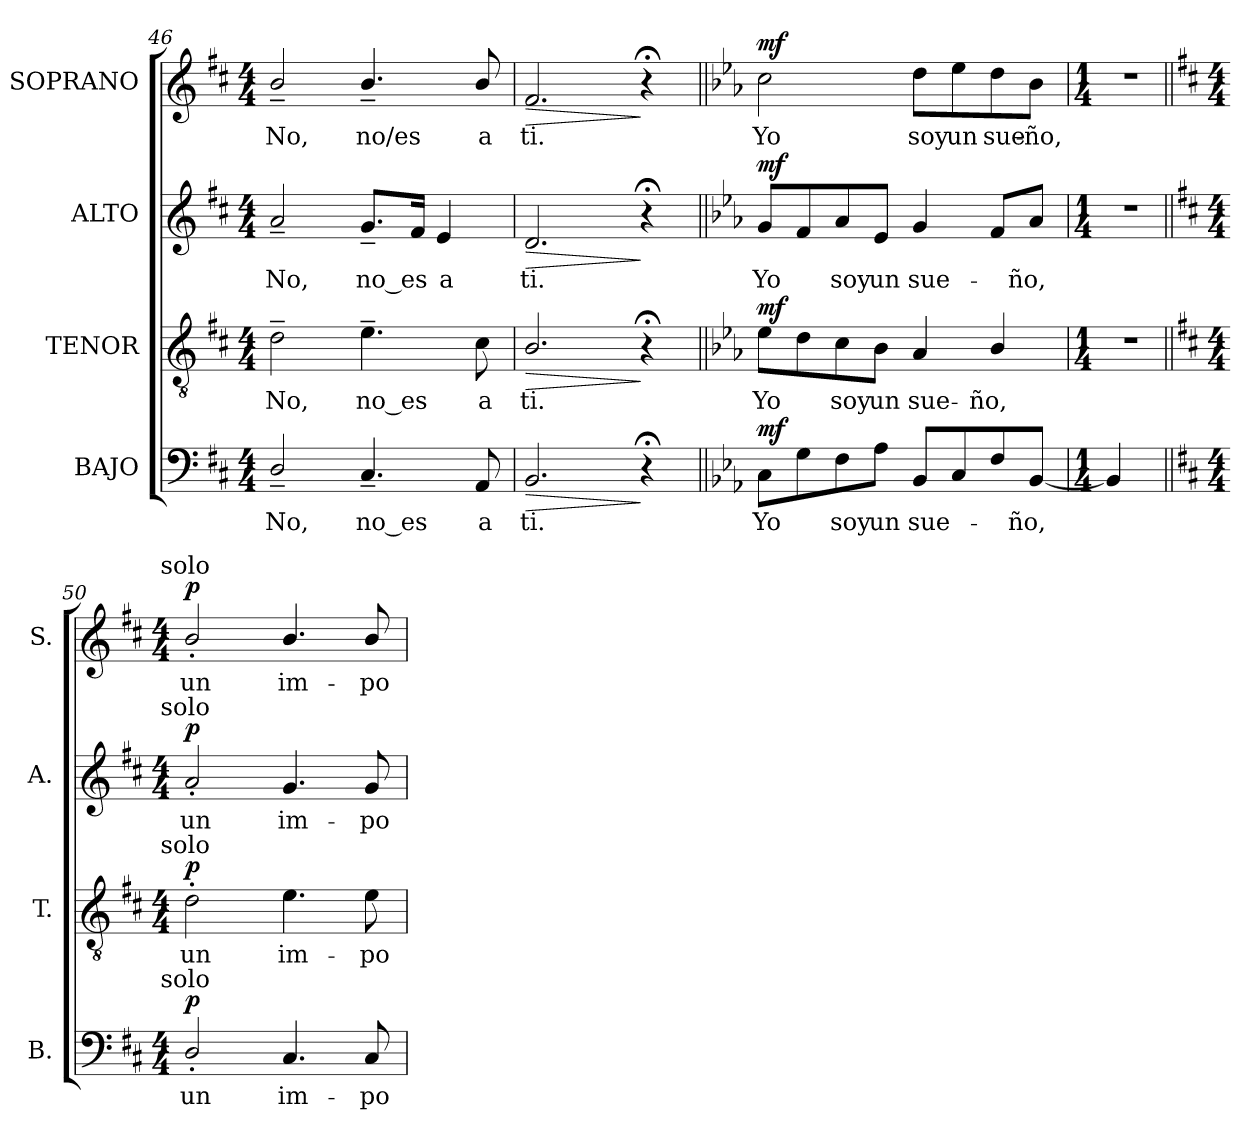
**kern	**text	**dynam	**kern	**text	**dynam	**kern	**text	**dynam	**kern	**text	**dynam
*part4	*part4	*part4	*part3	*part3	*part3	*part2	*part2	*part2	*part1	*part1	*part1
*staff4	*staff4	*staff4	*staff3	*staff3	*staff3	*staff2	*staff2	*staff2	*staff1	*staff1	*staff1
*I"BAJO	*	*	*I"TENOR	*	*	*I"ALTO	*	*	*I"SOPRANO	*	*
*I'B.	*	*	*I'T.	*	*	*I'A.	*	*	*I'S.	*	*
*clefF4	*	*	*clefGv2	*	*	*clefG2	*	*	*clefG2	*	*
*	*	*	*ITrd7c12	*	*	*	*	*	*	*	*
*k[f#c#]	*	*	*k[f#c#]	*	*	*k[f#c#]	*	*	*k[f#c#]	*	*
*D:	*	*	*D:	*	*	*D:	*	*	*D:	*	*
*M4/4	*	*	*M4/4	*	*	*M4/4	*	*	*M4/4	*	*
=46	=46	=46	=46	=46	=46	=46	=46	=46	=46	=46	=46
!	!LO:LY:b:color=#000000	!	!	!	!	!	!	!	!	!	!
!	!	!	!	!LO:LY:b:color=#000000	!	!	!	!	!	!	!
!	!	!	!	!	!	!	!LO:LY:b:color=#000000	!	!	!	!
!	!	!	!	!	!	!	!	!	!	!LO:LY:b:color=#000000	!
2D~i/	No,	.	2D~i\	No,	.	2a~i/	No,	.	2b~i/	No,	.
!	!LO:LY:b:color=#000000	!	!	!	!	!	!	!	!	!	!
!	!	!	!	!LO:LY:b:color=#000000	!	!	!	!	!	!	!
!	!	!	!	!	!	!	!LO:LY:b:color=#000000	!	!	!	!
!	!	!	!	!	!	!	!	!	!	!LO:LY:b:color=#000000	!
4.C#~i/	no_es	.	4.E~i\	no_es	.	8.g~i/L	no_es	.	4.b~i/	no/es	.
.	.	.	.	.	.	16f#i/Jk	.	.	.	.	.
!	!	!	!	!	!	!	!LO:LY:b:color=#000000	!	!	!	!
.	.	.	.	.	.	4ei/	a	.	.	.	.
!	!LO:LY:b:color=#000000	!	!	!	!	!	!	!	!	!	!
!	!	!	!	!LO:LY:b:color=#000000	!	!	!	!	!	!	!
!	!	!	!	!	!	!	!	!	!	!LO:LY:b:color=#000000	!
8AAi/	a	.	8C#i\	a	.	.	.	.	8bi/	a	.
=47	=47	=47	=47	=47	=47	=47	=47	=47	=47	=47	=47
!	!LO:LY:b:color=#000000	!LO:HP:b	!	!	!	!	!	!	!	!	!
!	!	!	!	!LO:LY:b:color=#000000	!LO:HP:b	!	!	!	!	!	!
!	!	!	!	!	!	!	!LO:LY:b:color=#000000	!LO:HP:b	!	!	!
!	!	!	!	!	!	!	!	!	!	!LO:LY:b:color=#000000	!LO:HP:b
2.BBi/	ti.	>	2.BBi/	ti.	>	2.di/	ti.	>	2.f#i/	ti.	>
4r;	.	]	4r;	.	]	4r;	.	]	4r;	.	]
=48||	=48||	=48||	=48||	=48||	=48||	=48||	=48||	=48||	=48||	=48||	=48||
*k[b-e-a-]	*	*	*k[b-e-a-]	*	*	*k[b-e-a-]	*	*	*k[b-e-a-]	*	*
*c:	*	*	*c:	*	*	*c:	*	*	*c:	*	*
!	!LO:LY:b:color=#000000	!	!	!	!	!	!	!	!	!	!
!	!	!	!	!LO:LY:b:color=#000000	!	!	!	!	!	!	!
!	!	!	!	!	!	!	!LO:LY:b:color=#000000	!	!	!	!
*	*	*	*	*	*	*	*	*	*MM60	*	*
!	!	!	!	!	!	!	!	!	!	!LO:LY:b:color=#000000	!
8Ci\L	Yo	mf	8E-i\L	Yo	mf	8gi/L	Yo	mf	2cci\	Yo	mf
8Gi\	.	.	8Di\	.	.	8fi/	.	.	.	.	.
!	!LO:LY:b:color=#000000	!	!	!	!	!	!	!	!	!	!
!	!	!	!	!LO:LY:b:color=#000000	!	!	!	!	!	!	!
!	!	!	!	!	!	!	!LO:LY:b:color=#000000	!	!	!	!
8Fi\	soy	.	8Ci\	soy	.	8a-i/	soy	.	.	.	.
!	!LO:LY:b:color=#000000	!	!	!	!	!	!	!	!	!	!
!	!	!	!	!LO:LY:b:color=#000000	!	!	!	!	!	!	!
!	!	!	!	!	!	!	!LO:LY:b:color=#000000	!	!	!	!
8A-i\J	un	.	8BB-i\J	un	.	8e-i/J	un	.	.	.	.
!	!LO:LY:b:color=#000000	!	!	!	!	!	!	!	!	!	!
!	!	!	!	!LO:LY:b:color=#000000	!	!	!	!	!	!	!
!	!	!	!	!	!	!	!LO:LY:b:color=#000000	!	!	!	!
!	!	!	!	!	!	!	!	!	!	!LO:LY:b:color=#000000	!
8BB-i/L	sue-	.	4AA-i/	sue-	.	4gi/	sue-	.	8ddi\L	soy	.
!	!	!	!	!	!	!	!	!	!	!LO:LY:b:color=#000000	!
8Ci/	.	.	.	.	.	.	.	.	8ee-i\	un	.
!	!	!	!	!LO:LY:b:color=#000000	!	!	!	!	!	!	!
!	!	!	!	!	!	!	!	!	!	!LO:LY:b:color=#000000	!
8Fi/	.	.	4BB-i/	-ño,	.	8fi/L	.	.	8ddi\	sue-	.
!	!LO:LY:b:color=#000000	!	!	!	!	!	!	!	!	!	!
!	!	!	!	!	!	!	!LO:LY:b:color=#000000	!	!	!	!
!	!	!	!	!	!	!	!	!	!	!LO:LY:b:color=#000000	!
[<8BB-i/J	-ño,	.	.	.	.	8a-i/J	-ño,	.	8b-i\J	-ño,	.
=49	=49	=49	=49	=49	=49	=49	=49	=49	=49	=49	=49
*M1/4	*	*	*M1/4	*	*	*M1/4	*	*	*M1/4	*	*
*	*	*	*	*	*	*	*	*	*MM90	*	*
!	!	!	!LO:N:vis=1	!	!	!LO:N:vis=1	!	!	!LO:N:vis=1	!	!
4BB-i/]	.	.	4r	.	.	4r	.	.	4r	.	.
=50||	=50||	=50||	=50||	=50||	=50||	=50||	=50||	=50||	=50||	=50||	=50||
*k[f#c#]	*	*	*k[f#c#]	*	*	*k[f#c#]	*	*	*k[f#c#]	*	*
*D:	*	*	*D:	*	*	*D:	*	*	*D:	*	*
*M4/4	*	*	*M4/4	*	*	*M4/4	*	*	*M4/4	*	*
!	!LO:LY:b:color=#000000	!	!	!	!	!	!	!	!	!	!
!	!	!	!	!LO:LY:b:color=#000000	!	!	!	!	!	!	!
!	!	!	!	!	!	!	!LO:LY:b:color=#000000	!	!	!	!
!	!	!	!	!	!	!	!	!	!LO:TX:a:cj:t=solo	!	!
!	!	!	!	!	!	!LO:TX:a:cj:t=solo	!	!	!	!	!
!	!	!	!LO:TX:a:cj:t=solo	!	!	!	!	!	!	!	!
!LO:TX:a:cj:t=solo	!	!	!	!	!	!	!	!	!	!	!
!	!	!	!	!	!	!	!	!	!	!LO:LY:b:color=#000000	!
2D'i/	un	p	2D'i\	un	p	2a'i/	un	p	2b'i/	un	p
!	!LO:LY:b:color=#000000	!	!	!	!	!	!	!	!	!	!
!	!	!	!	!LO:LY:b:color=#000000	!	!	!	!	!	!	!
!	!	!	!	!	!	!	!LO:LY:b:color=#000000	!	!	!	!
!	!	!	!	!	!	!	!	!	!	!LO:LY:b:color=#000000	!
4.C#i/	im-	.	4.Ei\	im-	.	4.gi/	im-	.	4.bi/	im-	.
!	!LO:LY:b:color=#000000	!	!	!	!	!	!	!	!	!	!
!	!	!	!	!LO:LY:b:color=#000000	!	!	!	!	!	!	!
!	!	!	!	!	!	!	!LO:LY:b:color=#000000	!	!	!	!
!	!	!	!	!	!	!	!	!	!	!LO:LY:b:color=#000000	!
8C#i/	-po-	.	8Ei\	-po-	.	8gi/	-po-	.	8bi/	-po-	.
=	=	=	=	=	=	=	=	=	=	=	=
*-	*-	*-	*-	*-	*-	*-	*-	*-	*-	*-	*-
